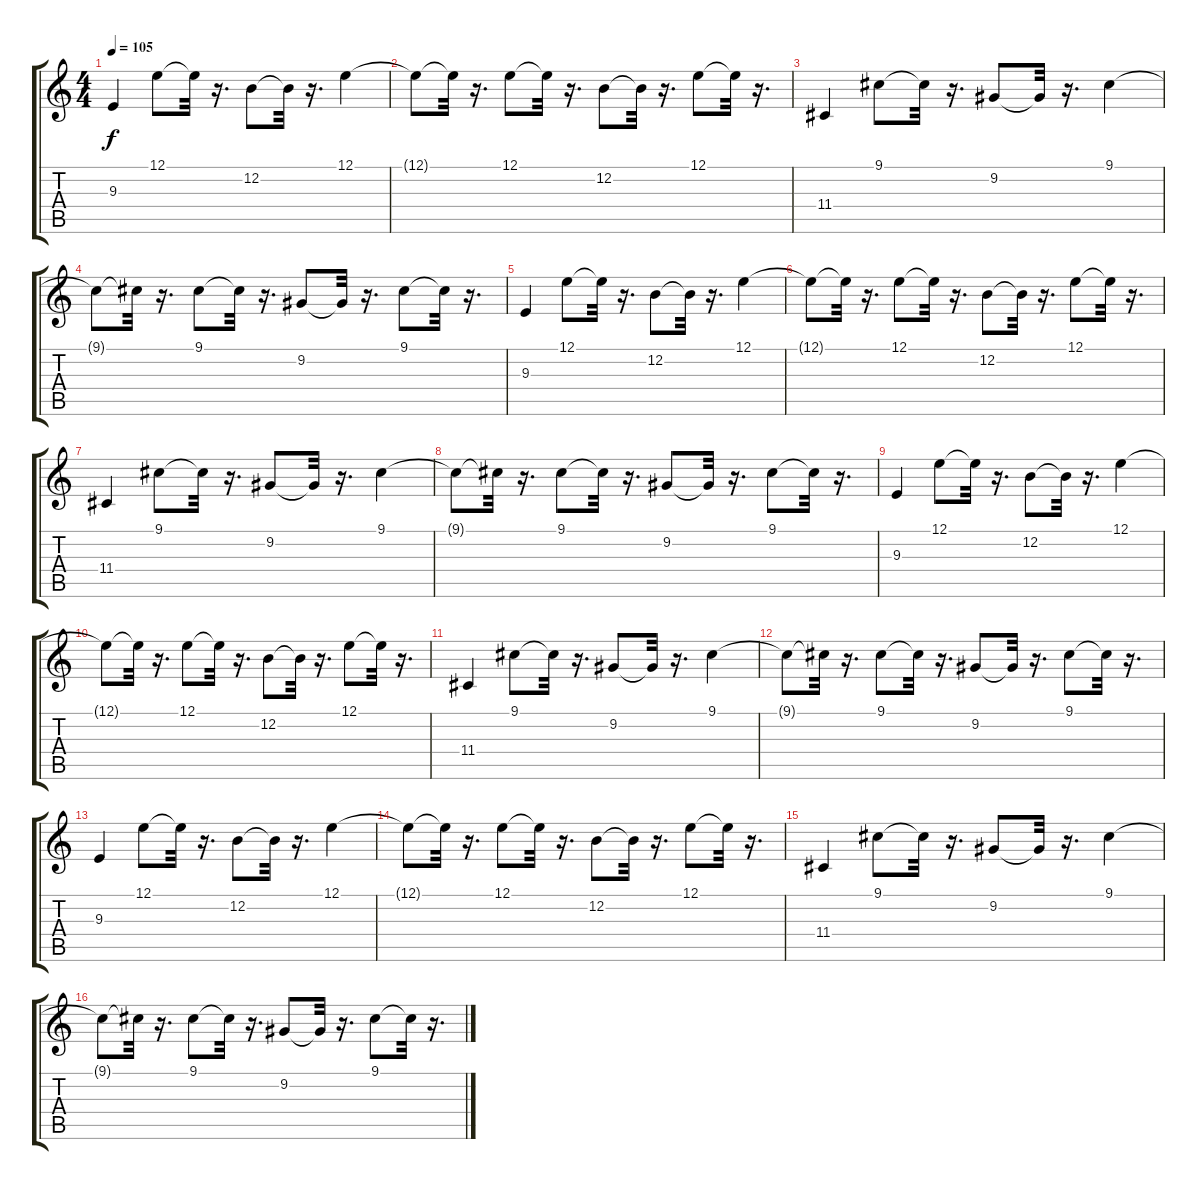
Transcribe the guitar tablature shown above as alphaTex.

\track "" {instrument lead8bassandlead}
\staff {score tabs}
\tuning (E4 B3 G3 D3 A2 E2) {hide}
\ts (4 4)
\tempo 105
\clef g2
\ks c
9.3.4{dy f} 12.1.8 12.1{t}.32 r.16{d} 12.2.8 12.2{t}.32 r.16{d} 12.1.4 |
12.1{t}.8 12.1{t}.32 r.16{d} 12.1.8 12.1{t}.32 r.16{d} 12.2.8 12.2{t}.32 r.16{d} 12.1.8 12.1{t}.32 r.16{d} |
11.4.4 9.1.8 9.1{t}.32 r.16{d} 9.2.8 9.2{t}.32 r.16{d} 9.1.4 |
9.1{t}.8 9.1{t}.32 r.16{d} 9.1.8 9.1{t}.32 r.16{d} 9.2.8 9.2{t}.32 r.16{d} 9.1.8 9.1{t}.32 r.16{d} |
9.3.4 12.1.8 12.1{t}.32 r.16{d} 12.2.8 12.2{t}.32 r.16{d} 12.1.4 |
12.1{t}.8 12.1{t}.32 r.16{d} 12.1.8 12.1{t}.32 r.16{d} 12.2.8 12.2{t}.32 r.16{d} 12.1.8 12.1{t}.32 r.16{d} |
11.4.4 9.1.8 9.1{t}.32 r.16{d} 9.2.8 9.2{t}.32 r.16{d} 9.1.4 |
9.1{t}.8 9.1{t}.32 r.16{d} 9.1.8 9.1{t}.32 r.16{d} 9.2.8 9.2{t}.32 r.16{d} 9.1.8 9.1{t}.32 r.16{d} |
9.3.4 12.1.8 12.1{t}.32 r.16{d} 12.2.8 12.2{t}.32 r.16{d} 12.1.4 |
12.1{t}.8 12.1{t}.32 r.16{d} 12.1.8 12.1{t}.32 r.16{d} 12.2.8 12.2{t}.32 r.16{d} 12.1.8 12.1{t}.32 r.16{d} |
11.4.4 9.1.8 9.1{t}.32 r.16{d} 9.2.8 9.2{t}.32 r.16{d} 9.1.4 |
9.1{t}.8 9.1{t}.32 r.16{d} 9.1.8 9.1{t}.32 r.16{d} 9.2.8 9.2{t}.32 r.16{d} 9.1.8 9.1{t}.32 r.16{d} |
9.3.4 12.1.8 12.1{t}.32 r.16{d} 12.2.8 12.2{t}.32 r.16{d} 12.1.4 |
12.1{t}.8 12.1{t}.32 r.16{d} 12.1.8 12.1{t}.32 r.16{d} 12.2.8 12.2{t}.32 r.16{d} 12.1.8 12.1{t}.32 r.16{d} |
11.4.4 9.1.8 9.1{t}.32 r.16{d} 9.2.8 9.2{t}.32 r.16{d} 9.1.4 |
9.1{t}.8 9.1{t}.32 r.16{d} 9.1.8 9.1{t}.32 r.16{d} 9.2.8 9.2{t}.32 r.16{d} 9.1.8 9.1{t}.32 r.16{d}
